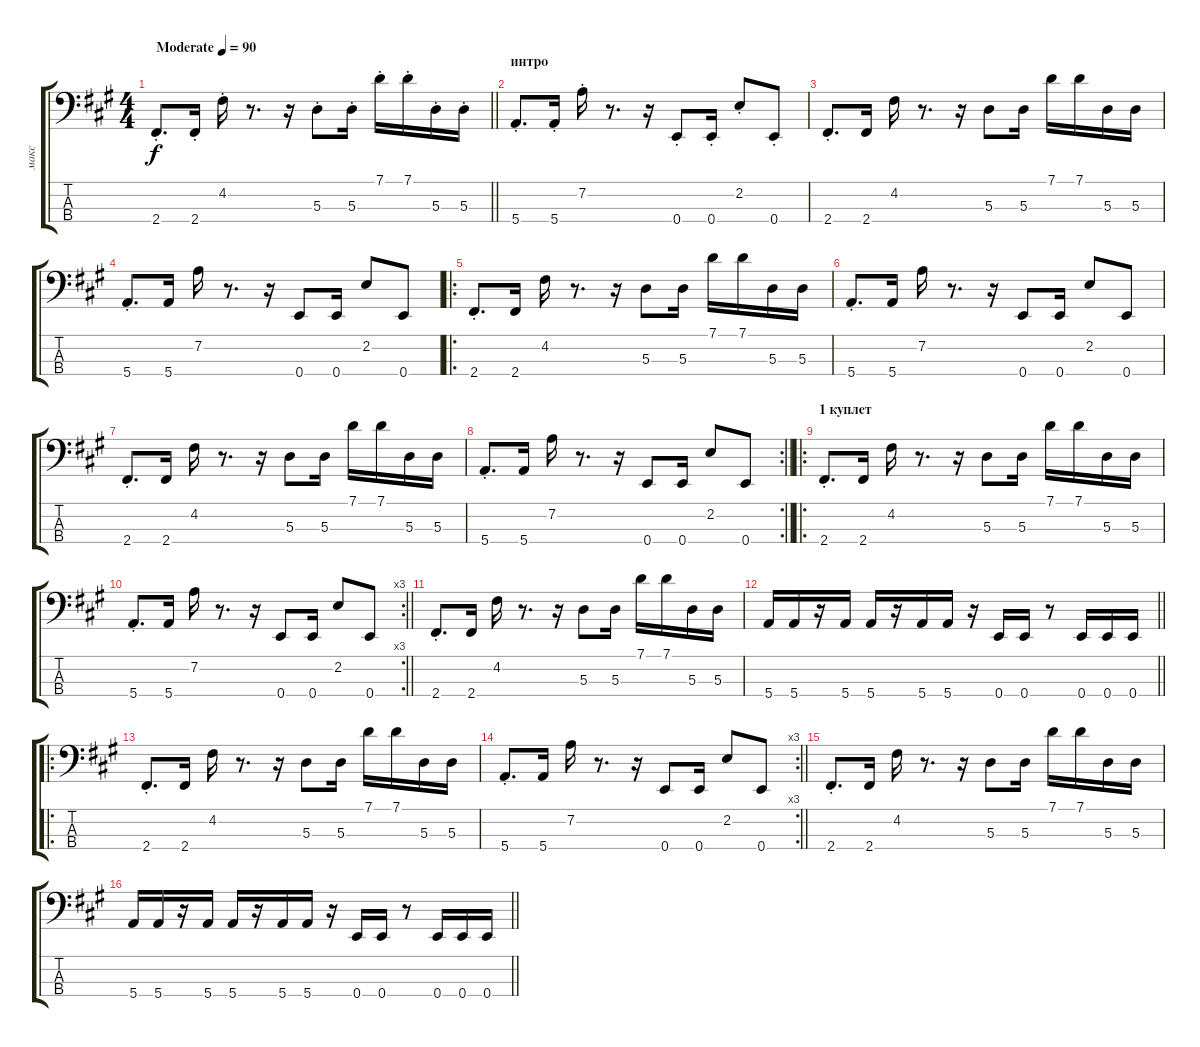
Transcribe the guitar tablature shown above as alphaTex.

\track ("макс" "макс") {instrument electricbassfinger}
\staff {score tabs}
\tuning (G2 D2 A1 E1) {hide}
\ts (4 4)
\tempo (90 "Moderate")
\clef f4
\barLineRight lightlight
\ks f#minor
2.4{st}.8{d dy f instrument electricbassfinger} 2.4{st}.16 4.2{st}.16 r.8{d} r.16 5.3{st}.8 5.3{st}.16 7.1{st}.16 7.1{st}.16 5.3{st}.16 5.3{st}.16 |
\section ("" "интро")
5.4{st}.8{d} 5.4{st}.16 7.2{st}.16 r.8{d} r.16 0.4{st}.8 0.4{st}.16 2.2{st}.8 0.4{st}.8 |
2.4{st}.8{d} 2.4.16 4.2.16 r.8{d} r.16 5.3.8 5.3.16 7.1.16 7.1.16 5.3.16 5.3.16 |
5.4{st}.8{d} 5.4.16 7.2.16 r.8{d} r.16 0.4.8 0.4.16 2.2.8 0.4.8 |
\ro
2.4{st}.8{d} 2.4.16 4.2.16 r.8{d} r.16 5.3.8 5.3.16 7.1.16 7.1.16 5.3.16 5.3.16 |
5.4{st}.8{d} 5.4.16 7.2.16 r.8{d} r.16 0.4.8 0.4.16 2.2.8 0.4.8 |
2.4{st}.8{d} 2.4.16 4.2.16 r.8{d} r.16 5.3.8 5.3.16 7.1.16 7.1.16 5.3.16 5.3.16 |
\rc 2
\barLineRight lightlight
5.4{st}.8{d} 5.4.16 7.2.16 r.8{d} r.16 0.4.8 0.4.16 2.2.8 0.4.8 |
\ro
\section ("" "1 куплет")
2.4{st}.8{d} 2.4.16 4.2.16 r.8{d} r.16 5.3.8 5.3.16 7.1.16 7.1.16 5.3.16 5.3.16 |
\rc 3
\barLineRight lightlight
5.4{st}.8{d} 5.4.16 7.2.16 r.8{d} r.16 0.4.8 0.4.16 2.2.8 0.4.8 |
2.4{st}.8{d} 2.4.16 4.2.16 r.8{d} r.16 5.3.8 5.3.16 7.1.16 7.1.16 5.3.16 5.3.16 |
\barLineRight lightlight
5.4.16 5.4.16 r.16 5.4.16 5.4.16 r.16 5.4.16 5.4.16 r.16 0.4.16 0.4.16 r.8 0.4.16 0.4.16 0.4.16 |
\ro
2.4{st}.8{d} 2.4.16 4.2.16 r.8{d} r.16 5.3.8 5.3.16 7.1.16 7.1.16 5.3.16 5.3.16 |
\rc 3
\barLineRight lightlight
5.4{st}.8{d} 5.4.16 7.2.16 r.8{d} r.16 0.4.8 0.4.16 2.2.8 0.4.8 |
2.4{st}.8{d} 2.4.16 4.2.16 r.8{d} r.16 5.3.8 5.3.16 7.1.16 7.1.16 5.3.16 5.3.16 |
\barLineRight lightlight
5.4.16 5.4.16 r.16 5.4.16 5.4.16 r.16 5.4.16 5.4.16 r.16 0.4.16 0.4.16 r.8 0.4.16 0.4.16 0.4.16
